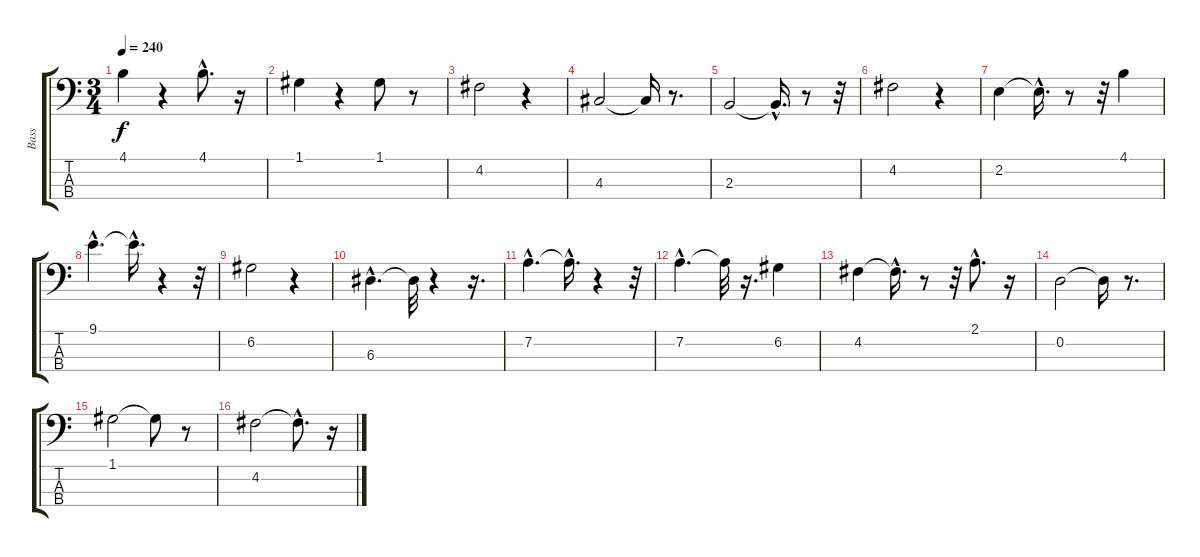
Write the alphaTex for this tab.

\track ("Bass" "Bass") {instrument acousticbass}
\staff {score tabs}
\tuning (G2 D2 A1 E1) {hide}
\ts (3 4)
\tempo 240
\clef f4
\ks c
4.1.4{dy f} r.4 4.1{hac}.8{d} r.16 |
1.1.4 r.4 1.1.8 r.8 |
4.2.2 r.4 |
4.3.2 4.3{t}.16 r.8{d} |
2.3.2 2.3{hac t}.16{d} r.8 r.32 |
4.2.2 r.4 |
2.2.4 2.2{hac t}.16{d} r.8 r.32 4.1.4 |
9.1{hac}.4{d} 9.1{hac t}.16{d} r.4 r.32 |
6.2.2 r.4 |
6.3{hac}.4{d} 6.3{t}.32 r.4 r.16{d} |
7.2{hac}.4{d} 7.2{hac t}.16{d} r.4 r.32 |
7.2{hac}.4{d} 7.2{t}.32 r.16{d} 6.2.4 |
4.2.4 4.2{hac t}.16{d} r.8 r.32 2.1{hac}.8{d} r.16 |
0.2.2 0.2{t}.16 r.8{d} |
1.1.2 1.1{t}.8 r.8 |
4.2.2 4.2{hac t}.8{d} r.16
